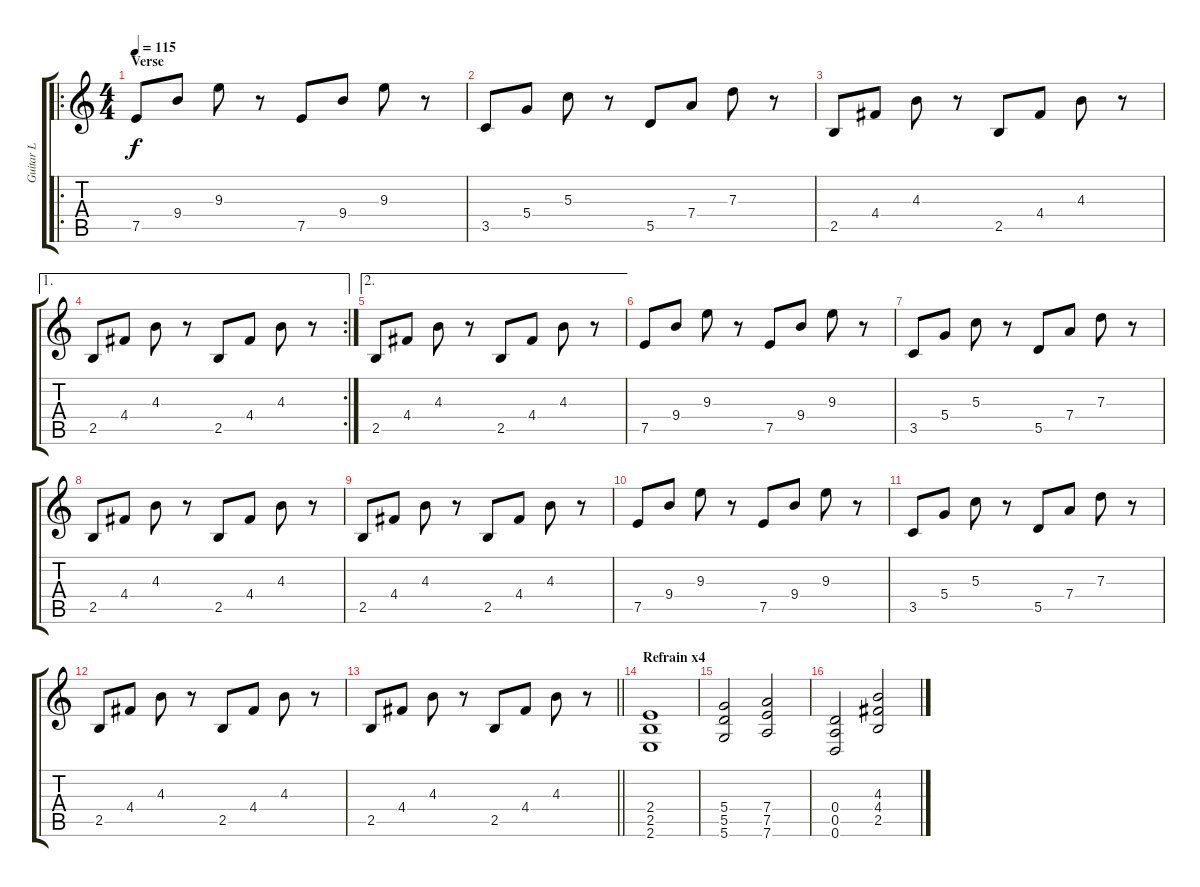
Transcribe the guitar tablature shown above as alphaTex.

\track ("Guitar L" "Guitar L") {instrument electricguitarclean}
\staff {score tabs}
\tuning (E4 B3 G3 D3 A2 D2) {hide}
\ro
\ts (4 4)
\section ("" "Verse")
\tempo 115
\clef g2
\ks c
7.5.8{dy f instrument electricguitarclean} 9.4.8 9.3.8 r.8 7.5.8 9.4.8 9.3.8 r.8 |
3.5.8 5.4.8 5.3.8 r.8 5.5.8 7.4.8 7.3.8 r.8 |
2.5.8 4.4.8 4.3.8 r.8 2.5.8 4.4.8 4.3.8 r.8 |
\ae 1
\rc 2
2.5.8 4.4.8 4.3.8 r.8 2.5.8 4.4.8 4.3.8 r.8 |
\ae 2
2.5.8 4.4.8 4.3.8 r.8 2.5.8 4.4.8 4.3.8 r.8 |
7.5.8{instrument electricguitarclean} 9.4.8 9.3.8 r.8 7.5.8 9.4.8 9.3.8 r.8 |
3.5.8 5.4.8 5.3.8 r.8 5.5.8 7.4.8 7.3.8 r.8 |
2.5.8 4.4.8 4.3.8 r.8 2.5.8 4.4.8 4.3.8 r.8 |
2.5.8 4.4.8 4.3.8 r.8 2.5.8 4.4.8 4.3.8 r.8 |
7.5.8{volume 10 instrument electricguitarclean} 9.4.8 9.3.8 r.8 7.5.8 9.4.8 9.3.8 r.8 |
3.5.8 5.4.8 5.3.8 r.8 5.5.8 7.4.8 7.3.8 r.8 |
2.5.8 4.4.8 4.3.8 r.8 2.5.8 4.4.8 4.3.8 r.8 |
\barLineRight lightlight
2.5.8 4.4.8 4.3.8 r.8 2.5.8 4.4.8 4.3.8 r.8 |
\section ("" "Refrain x4")
(2.4 2.5 2.6).1{volume 13 instrument distortionguitar} |
(5.4 5.5 5.6).2 (7.4 7.5 7.6).2 |
(0.4 0.5 0.6).2 (4.3 4.4 2.5).2
